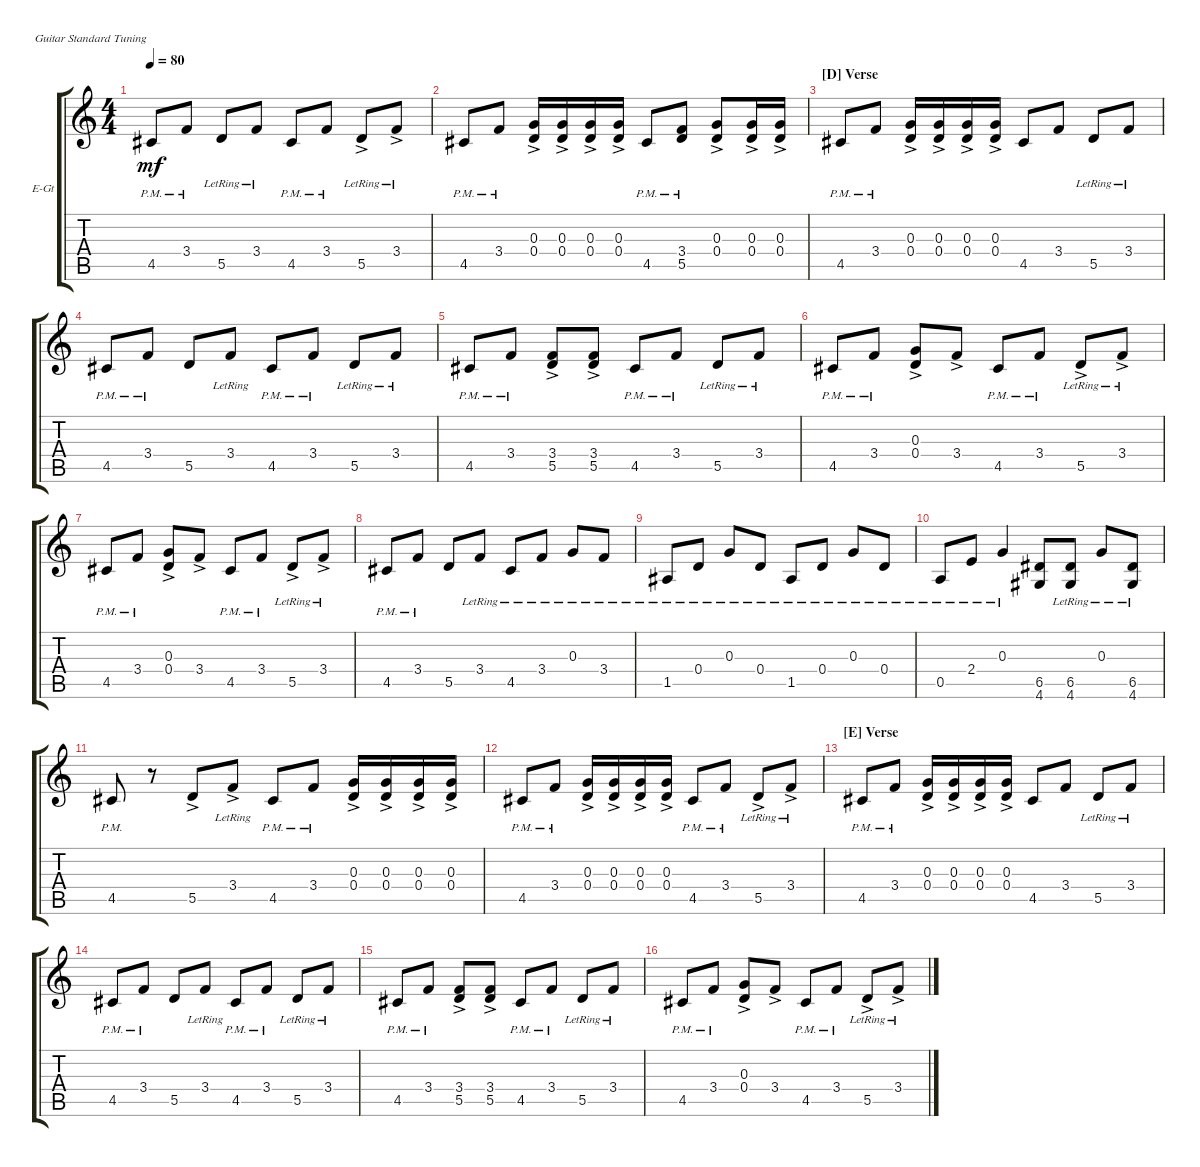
\defaultSystemsLayout 4
\bracketExtendMode groupsimilarinstruments
\firstSystemTrackNameOrientation horizontal
\otherSystemsTrackNameOrientation horizontal
\track ("Electric Guitar" "E-Gt") {instrument distortionguitar}
\staff {score tabs}
\tuning (E4 B3 G3 D3 A2 E2)
\ts (4 4)
\tempo 80
\clef g2
\scale
1.03909
\ks c
4.5{pm}.8{dy mf} 3.4{pm}.8 5.5{lr}.8 3.4{lr}.8 4.5{pm}.8 3.4{pm}.8 5.5{ac lr}.8 3.4{ac lr}.8 |
\scale
0.960908 4.5{pm}.8 3.4{pm}.8 (0.3{ac} 0.4{ac}).16 (0.3{ac} 0.4{ac}).16 (0.3{ac} 0.4{ac}).16 (0.3{ac} 0.4{ac}).16 4.5{pm}.8 (5.5{pm} 3.4{pm}).8 (0.4 0.3{ac}).8 (0.3{ac} 0.4{ac}).16 (0.3{ac} 0.4{ac}).16 |
\section ("D" "Verse")
\scale
1.03909 4.5{pm}.8 3.4{pm}.8 (0.4{ac} 0.3{ac}).16 (0.4{ac} 0.3{ac}).16 (0.4{ac} 0.3{ac}).16 (0.4{ac} 0.3{ac}).16 4.5.8 3.4.8 5.5{lr}.8 3.4{lr}.8 |
\scale
0.960908 4.5{pm}.8 3.4{pm}.8 5.5.8 3.4{lr}.8 4.5{pm}.8 3.4{pm}.8 5.5{lr}.8 3.4{lr}.8 |
\scale
1.03909 4.5{pm}.8 3.4{pm}.8 (5.5{ac} 3.4{ac}).8 (5.5{ac} 3.4{ac}).8 4.5{pm}.8 3.4{pm}.8 5.5{lr}.8 3.4{lr}.8 |
\scale
0.960908 4.5{pm}.8 3.4{pm}.8 (0.4 0.3{ac}).8 3.4{ac}.8 4.5{pm}.8 3.4{pm}.8 5.5{ac lr}.8 3.4{ac lr}.8 |
\scale
1.03909 4.5{pm}.8 3.4{pm}.8 (0.4 0.3{ac}).8 3.4{ac}.8 4.5{pm}.8 3.4{pm}.8 5.5{ac lr}.8 3.4{ac lr}.8 |
\scale
0.960908 4.5{pm}.8 3.4{pm}.8 5.5.8 3.4{lr}.8 4.5{lr}.8 3.4{lr}.8 0.3{lr}.8 3.4{lr}.8 |
\scale
1.03909 1.5{lr}.8 0.4{lr}.8 0.3{lr}.8 0.4{lr}.8 1.5{lr}.8 0.4{lr}.8 0.3{lr}.8 0.4{lr}.8 |
\scale
0.960908 0.5{lr}.8 2.4{lr}.8 0.3{lr}.4 (4.6 6.5).8 (4.6{lr} 6.5{lr}).8 0.3{lr}.8 (4.6{lr} 6.5{lr}).8 |
\scale
1.03909 4.5{pm}.8 r.8 5.5{ac}.8 3.4{ac lr}.8 4.5{pm}.8 3.4{pm}.8 (0.3{ac} 0.4{ac}).16 (0.4{ac} 0.3{ac}).16 (0.4{ac} 0.3{ac}).16 (0.3{ac} 0.4{ac}).16 |
\scale
0.960908 4.5{pm}.8 3.4{pm}.8 (0.4{ac} 0.3{ac}).16 (0.3{ac} 0.4{ac}).16 (0.4{ac} 0.3{ac}).16 (0.3{ac} 0.4{ac}).16 4.5{pm}.8 3.4{pm}.8 5.5{ac lr}.8 3.4{ac lr}.8 |
\section ("E" "Verse")
\scale
1.03909 4.5{pm}.8 3.4{pm}.8 (0.4{ac} 0.3{ac}).16 (0.4{ac} 0.3{ac}).16 (0.4{ac} 0.3{ac}).16 (0.4{ac} 0.3{ac}).16 4.5.8 3.4.8 5.5{lr}.8 3.4{lr}.8 |
\scale
0.960908 4.5{pm}.8 3.4{pm}.8 5.5.8 3.4{lr}.8 4.5{pm}.8 3.4{pm}.8 5.5{lr}.8 3.4{lr}.8 |
\scale
1.03909 4.5{pm}.8 3.4{pm}.8 (5.5{ac} 3.4{ac}).8 (5.5{ac} 3.4{ac}).8 4.5{pm}.8 3.4{pm}.8 5.5{lr}.8 3.4{lr}.8 |
\scale
0.960908 4.5{pm}.8 3.4{pm}.8 (0.4 0.3{ac}).8 3.4{ac}.8 4.5{pm}.8 3.4{pm}.8 5.5{ac lr}.8 3.4{ac lr}.8
